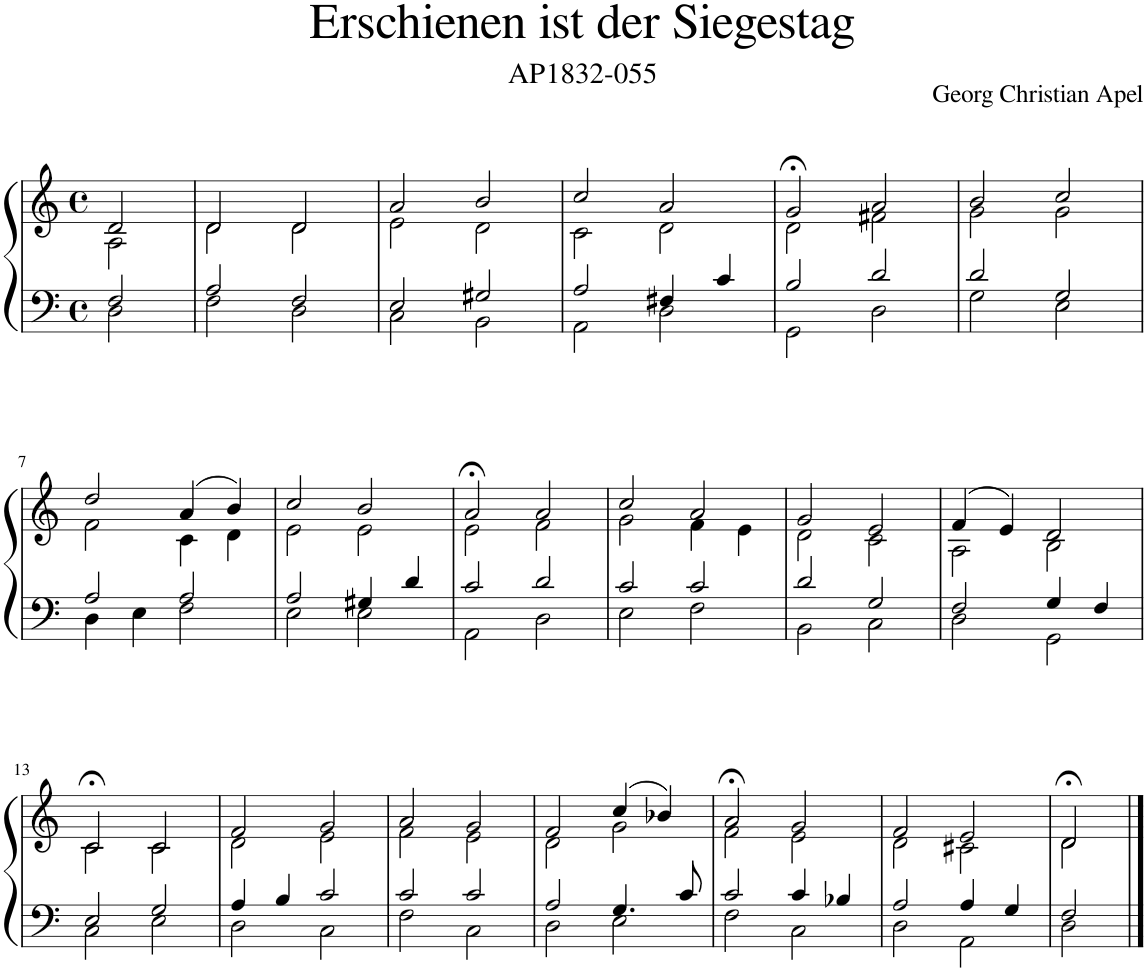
**kern	**kern
*part1	*part1
*staff2	*staff1
*I"Piano	*
*I'Pno.	*
*clefF4	*clefG2
*k[]	*k[]
*M4/4	*M4/4
*met(c)	*met(c)
=1	=1
*^	*^
2F/	2D\	2d/	2A\
=2	=2	=2	=2
2A/	2F\	2d/	2d\
2F/	2D\	2d/	2d\
=3	=3	=3	=3
2E/	2C\	2a/	2e\
2G#X/	2BB\	2b/	2d\
=4	=4	=4	=4
2A/	2AA\	2cc/	2c\
4F#X/	2D\	2a/	2d\
4c/	.	.	.
=5	=5	=5	=5
2B/	2GG\	2g;</	2d\
2d/	2D\	2a/	2f#X\
=6	=6	=6	=6
2d/	2G\	2b/	2g\
2G/	2E\	2cc/	2g\
!!LO:LB:g=z	!!
=7	=7	=7	=7
2A/	4D\	2dd/	2f\
.	4E\	.	.
2A/	2F\	(4a/	4c\
.	.	4b/)	4d\
=8	=8	=8	=8
2A/	2E\	2cc/	2e\
4G#X/	2E\	2b/	2e\
4d/	.	.	.
=9	=9	=9	=9
2c/	2AA\	2a;</	2e\
2d/	2D\	2a/	2f\
=10	=10	=10	=10
2c/	2E\	2cc/	2g\
2c/	2F\	2a/	4f\
.	.	.	4e\
=11	=11	=11	=11
2d/	2BB\	2g/	2d\
2G/	2C\	2e/	2c\
=12	=12	=12	=12
2F/	2D\	(4f/	2A\
.	.	4e/)	.
4G/	2GG\	2d/	2B\
4F/	.	.	.
!!LO:LB:g=z	!!
=13	=13	=13	=13
2E/	2C\	2c;</	2c\
2G/	2E\	2c/	2c\
=14	=14	=14	=14
4A/	2D\	2f/	2d\
4B/	.	.	.
2c/	2C\	2g/	2e\
=15	=15	=15	=15
2c/	2F\	2a/	2f\
2c/	2C\	2g/	2e\
=16	=16	=16	=16
2A/	2D\	2f/	2d\
4.G/	2E\	(4cc/	2g\
.	.	4b-X/)	.
8c/	.	.	.
=17	=17	=17	=17
2c/	2F\	2a;</	2f\
4c/	2C\	2g/	2e\
4B-X/	.	.	.
=18	=18	=18	=18
2A/	2D\	2f/	2d\
4A/	2AA\	2e/	2c#X\
4G/	.	.	.
=19	=19	=19	=19
2F/	2D\	2d;</	2d\
*v	*v	*	*
*	*v	*v
==	==
*-	*-
